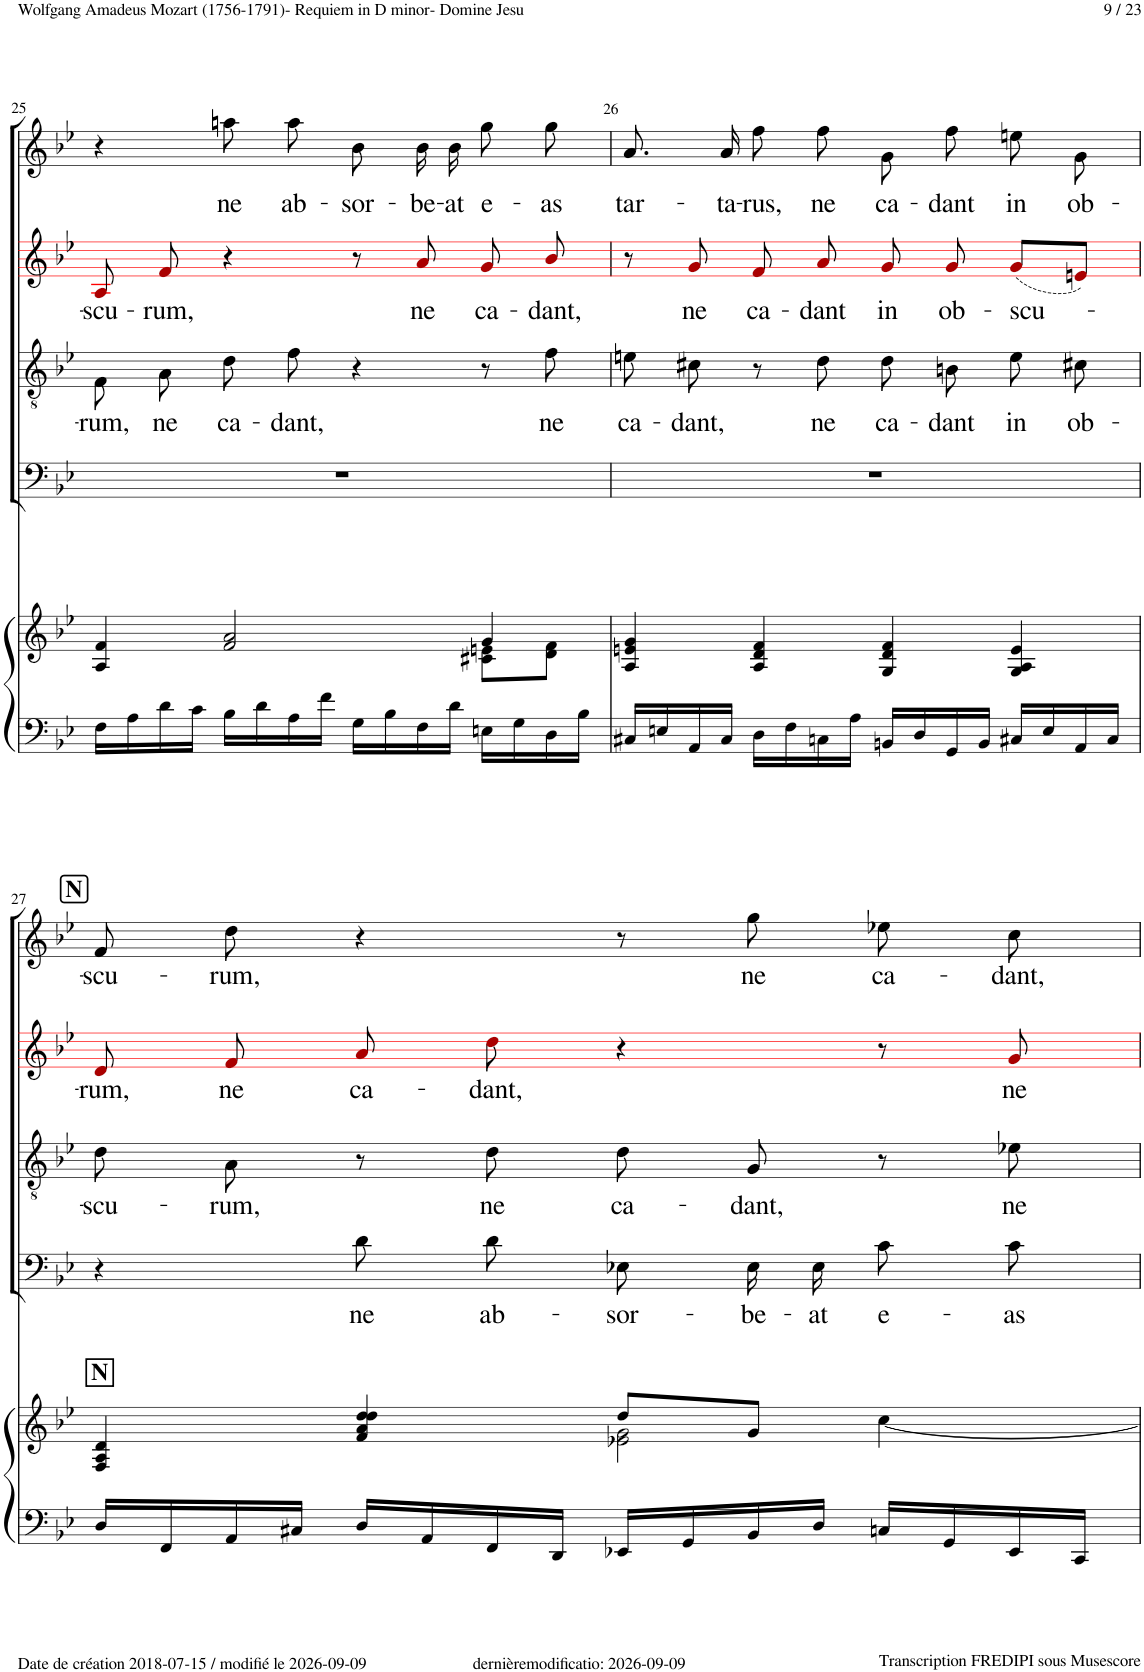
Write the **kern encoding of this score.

**kern	**kern	**kern	**text	**kern	**text	**kern	**text	**kern	**text
*part5	*part5	*part4	*part4	*part3	*part3	*part2	*part2	*part1	*part1
*staff6	*staff5	*staff4	*staff4	*staff3	*staff3	*staff2	*staff2	*staff1	*staff1
*I"Piano	*	*I"Bass	*	*I"Tenor	*	*I"Alto	*	*I"Soprano	*
*I'Pno	*	*	*	*	*	*	*	*	*
!!LO:PB:g=z
*clefF4	*clefG2	*clefF4	*	*clefGv2	*	*clefG2	*	*clefG2	*
*	*	*	*	*	*	*ITrd1c2	*	*	*
*k[b-e-]	*k[b-e-]	*k[b-e-]	*	*k[b-e-]	*	*k[b-e-]	*	*k[b-e-]	*
*M4/4	*M4/4	*M4/4	*	*M4/4	*	*M4/4	*	*M4/4	*
*met(c)	*met(c)	*met(c)	*	*met(c)	*	*met(c)	*	*met(c)	*
=25	=25	=25	=25	=25	=25	=25	=25	=25	=25
*	*^	*	*	*	*	*	*	*	*
!	!	!	!	!	!	!LO:LY:b	!	!LO:LY:b	!	!
16F\LL	4A/ 4f/	2.ryy	1r	.	8F!\L	-rum,	8A!i/	-scu-	4r	.
16A\	.	.	.	.	.	.	.	.	.	.
!	!	!	!	!	!	!LO:LY:b	!	!LO:LY:b	!	!
16d\	.	.	.	.	8A!\J	ne	8f!i/	-rum,	.	.
16c\JJ	.	.	.	.	.	.	.	.	.	.
!	!	!	!	!	!	!LO:LY:b	!	!	!	!LO:LY:b
16B-\LL	2f/ 2a/	.	.	.	8d!\L	ca-	4r	.	8aan!\L	ne
16d\	.	.	.	.	.	.	.	.	.	.
!	!	!	!	!	!	!LO:LY:b	!	!	!	!LO:LY:b
16A\	.	.	.	.	8f!\J	-dant,	.	.	8aa!\J	ab-
16f\JJ	.	.	.	.	.	.	.	.	.	.
!	!	!	!	!	!	!	!	!	!	!LO:LY:b
16G\LL	.	.	.	.	4r	.	8r	.	8b-!\L	-sor-
16B-\	.	.	.	.	.	.	.	.	.	.
!	!	!	!	!	!	!	!	!LO:LY:b	!	!LO:LY:b
16F\	.	.	.	.	.	.	8a!i/	ne	16b-!\L	-be-
!	!	!	!	!	!	!	!	!	!	!LO:LY:b
16d\JJ	.	.	.	.	.	.	.	.	16b-!\JJ	-at
!	!	!	!	!	!	!	!	!LO:LY:b	!	!LO:LY:b
16En\LL	4g/	8c#X\ 8en\L	.	.	8r	.	8g!i/	ca-	8gg!\L	e-
16G\	.	.	.	.	.	.	.	.	.	.
!	!	!	!	!	!	!LO:LY:b	!	!LO:LY:b	!	!LO:LY:b
16D\	.	8d\ 8f\J	.	.	8f!\	ne	8b-!i/	-dant,	8gg!\J	-as
16B-\JJ	.	.	.	.	.	.	.	.	.	.
*	*v	*v	*	*	*	*	*	*	*	*
=26	=26	=26	=26	=26	=26	=26	=26	=26	=26
!	!	!	!	!	!LO:LY:b	!	!	!	!LO:LY:b
16C#X/LL	4A/ 4en/ 4g/	1r	.	8en!\L	ca-	8r	.	8.a!/L	tar-
16En/	.	.	.	.	.	.	.	.	.
!	!	!	!	!	!LO:LY:b	!	!LO:LY:b	!	!
16AA/	.	.	.	8c#X!\J	-dant,	8g!i/	ne	.	.
!	!	!	!	!	!	!	!	!	!LO:LY:b
16C#/JJ	.	.	.	.	.	.	.	16a!/Jk	-ta-
!	!	!	!	!	!	!	!LO:LY:b	!	!LO:LY:b
16D\LL	4A/ 4d/ 4f/	.	.	8r	.	8f!i/	ca-	8ff!\L	-rus,
16F\	.	.	.	.	.	.	.	.	.
!	!	!	!	!	!LO:LY:b	!	!LO:LY:b	!	!LO:LY:b
16Cn\	.	.	.	8d!\	ne	8a!i/	-dant	8ff!\J	ne
16A\JJ	.	.	.	.	.	.	.	.	.
!	!	!	!	!	!LO:LY:b	!	!LO:LY:b	!	!LO:LY:b
16BBn/LL	4G/ 4d/ 4f/	.	.	8d!\L	ca-	8g!i/	in	8g!\L	ca-
16D/	.	.	.	.	.	.	.	.	.
!	!	!	!	!	!LO:LY:b	!	!LO:LY:b	!	!LO:LY:b
16GG/	.	.	.	8Bn!\J	-dant	8g!i/	ob-	8ff!\J	-dant
16BB/JJ	.	.	.	.	.	.	.	.	.
!	!	!	!	!	!LO:LY:b	!	!LO:LY:b	!	!LO:LY:b
16C#X/LL	4G/ 4A/ 4e/	.	.	8e!\L	in	(8g!i/L	-scu-	8een!\L	in
16E/	.	.	.	.	.	.	.	.	.
!	!	!	!	!	!LO:LY:b	!	!	!	!LO:LY:b
16AA/	.	.	.	8c#X!\J	ob-	8en!i/J)	.	8g!\J	ob-
16C#/JJ	.	.	.	.	.	.	.	.	.
!!LO:LB:g=z
!!LO:REH:place=s1:a:B:cj:fs=14:t=N
=27	=27	=27	=27	=27	=27	=27	=27	=27	=27
*	*^	*	*	*	*	*	*	*	*
!	!LO:TX:a:B:t=N	!	!	!	!	!	!	!	!	!
!	!	!	!	!	!	!LO:LY:b	!	!LO:LY:b	!	!LO:LY:b
16D/LL	4F/ 4A/ 4d/	2ryy	4r	.	8d!\L	-scu-	8d!i/	-rum,	8f!/L	-scu-
16FF/	.	.	.	.	.	.	.	.	.	.
!	!	!	!	!	!	!LO:LY:b	!	!LO:LY:b	!	!LO:LY:b
16AA/	.	.	.	.	8A!\J	-rum,	8f!i/	ne	8dd!/J	-rum,
16C#X/JJ	.	.	.	.	.	.	.	.	.	.
!	!	!	!	!LO:LY:b	!	!	!	!LO:LY:b	!	!
16D/LL	4f/ 4a/ 4dd/ 4dd/	.	8d!\L	ne	8r	.	8a!i/	ca-	4r	.
16AA/	.	.	.	.	.	.	.	.	.	.
!	!	!	!	!LO:LY:b	!	!LO:LY:b	!	!LO:LY:b	!	!
16FF/	.	.	8d!\J	ab-	8d!\	ne	8dd!i\	-dant,	.	.
16DD/JJ	.	.	.	.	.	.	.	.	.	.
!	!	!	!	!LO:LY:b	!	!LO:LY:b	!	!	!	!
16EE-X/LL	8dd/L	2e-X\ 2g\	8E-X!\L	-sor-	8d!\L	ca-	4r	.	8r	.
16GG/	.	.	.	.	.	.	.	.	.	.
!	!	!	!	!LO:LY:b	!	!LO:LY:b	!	!	!	!LO:LY:b
16BB-/	8g/J	.	16E-!\L	-be-	8G!\J	-dant,	.	.	8gg!\	ne
!	!	!	!	!LO:LY:b	!	!	!	!	!	!
16D/JJ	.	.	16E-!\JJ	-at	.	.	.	.	.	.
!	!	!	!	!LO:LY:b	!	!	!	!	!	!LO:LY:b
16Cn/LL	[4cc\	.	8c!\L	e-	8r	.	8r	.	8ee-X!\L	ca-
16GG/	.	.	.	.	.	.	.	.	.	.
!	!	!	!	!LO:LY:b	!	!LO:LY:b	!	!LO:LY:b	!	!LO:LY:b
16EE-/	.	.	8c!\J	-as	8e-X!\	ne	8g!i/	ne	8cc!\J	-dant,
16CC/JJ	.	.	.	.	.	.	.	.	.	.
*	*v	*v	*	*	*	*	*	*	*	*
=	=	=	=	=	=	=	=	=	=
*-	*-	*-	*-	*-	*-	*-	*-	*-	*-
